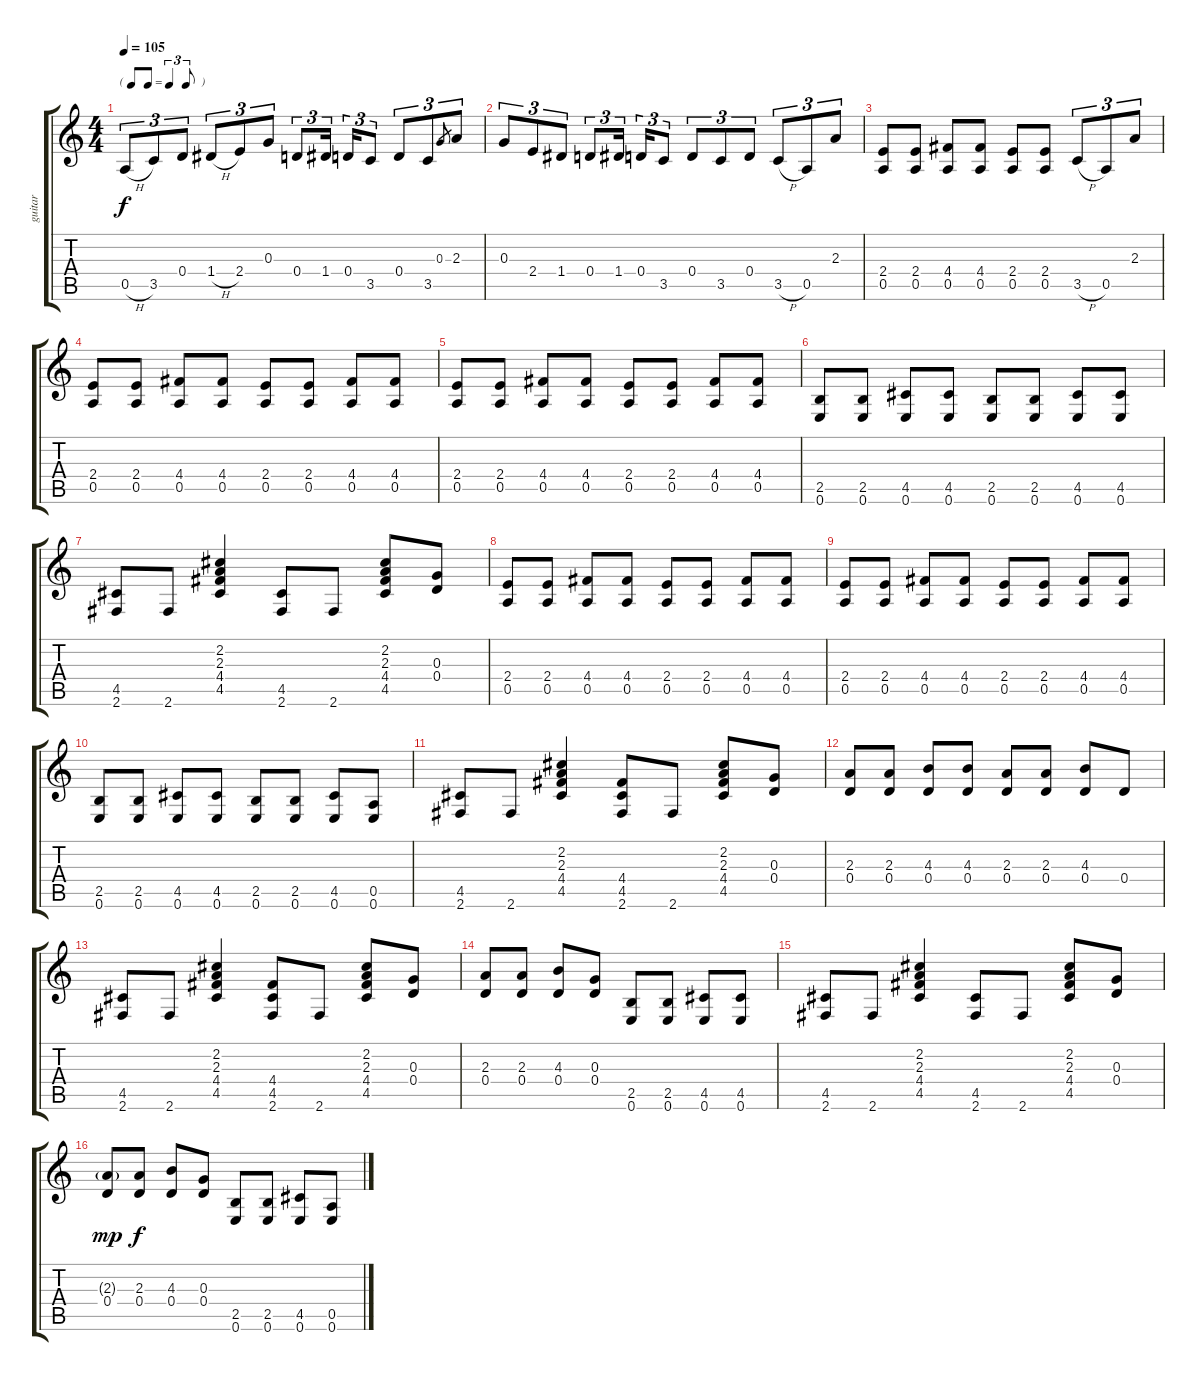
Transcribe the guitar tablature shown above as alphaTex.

\track ("guitar" "guitar") {instrument acousticguitarsteel}
\staff {score tabs}
\tuning (E4 B3 G3 D3 A2 E2) {hide}
\ts (4 4)
\tf triplet8th
\tempo 105
\clef g2
\ks c
0.5{h}.8{tu (3 2) dy f instrument acousticguitarsteel} 3.5.8{tu (3 2)} 0.4.8{tu (3 2)} 1.4{h}.8{tu (3 2)} 2.4.8{tu (3 2)} 0.3.8{tu (3 2)} 0.4.8{tu (3 2)} 1.4.16{tu (3 2)} 0.4.16{tu (3 2)} 3.5.8{tu (3 2)} 0.4.8{tu (3 2)} 3.5.8{tu (3 2)} 0.3.8{gr} 2.3.8{tu (3 2)} |
0.3.8{tu (3 2)} 2.4.8{tu (3 2)} 1.4.8{tu (3 2)} 0.4.8{tu (3 2)} 1.4.16{tu (3 2)} 0.4.16{tu (3 2)} 3.5.8{tu (3 2)} 0.4.8{tu (3 2)} 3.5.8{tu (3 2)} 0.4.8{tu (3 2)} 3.5{h}.8{tu (3 2)} 0.5.8{tu (3 2)} 2.3.8{tu (3 2)} |
(2.4 0.5).8 (2.4 0.5).8 (4.4 0.5).8 (4.4 0.5).8 (2.4 0.5).8 (2.4 0.5).8 3.5{h}.8{tu (3 2)} 0.5.8{tu (3 2)} 2.3.8{tu (3 2)} |
(2.4 0.5).8 (2.4 0.5).8 (4.4 0.5).8 (4.4 0.5).8 (2.4 0.5).8 (2.4 0.5).8 (4.4 0.5).8 (4.4 0.5).8 |
(2.4 0.5).8 (2.4 0.5).8 (4.4 0.5).8 (4.4 0.5).8 (2.4 0.5).8 (2.4 0.5).8 (4.4 0.5).8 (4.4 0.5).8 |
(2.5 0.6).8 (2.5 0.6).8 (4.5 0.6).8 (4.5 0.6).8 (2.5 0.6).8 (2.5 0.6).8 (4.5 0.6).8 (4.5 0.6).8 |
(4.5 2.6).8 2.6.8 (2.2 2.3 4.4 4.5).4 (4.5 2.6).8 2.6.8 (2.2 2.3 4.4 4.5).8 (0.3 0.4).8 |
(2.4 0.5).8 (2.4 0.5).8 (4.4 0.5).8 (4.4 0.5).8 (2.4 0.5).8 (2.4 0.5).8 (4.4 0.5).8 (4.4 0.5).8 |
(2.4 0.5).8 (2.4 0.5).8 (4.4 0.5).8 (4.4 0.5).8 (2.4 0.5).8 (2.4 0.5).8 (4.4 0.5).8 (4.4 0.5).8 |
(2.5 0.6).8 (2.5 0.6).8 (4.5 0.6).8 (4.5 0.6).8 (2.5 0.6).8 (2.5 0.6).8 (4.5 0.6).8 (0.5 0.6).8 |
(4.5 2.6).8 2.6.8 (2.2 2.3 4.4 4.5).4 (4.4 4.5 2.6).8 2.6.8 (2.2 2.3 4.4 4.5).8 (0.3 0.4).8 |
(2.3 0.4).8 (2.3 0.4).8 (4.3 0.4).8 (4.3 0.4).8 (2.3 0.4).8 (2.3 0.4).8 (4.3 0.4).8 0.4.8 |
(4.5 2.6).8 2.6.8 (2.2 2.3 4.4 4.5).4 (4.4 4.5 2.6).8 2.6.8 (2.2 2.3 4.4 4.5).8 (0.3 0.4).8 |
(2.3 0.4).8 (2.3 0.4).8 (4.3 0.4).8 (0.3 0.4).8 (2.5 0.6).8 (2.5 0.6).8 (4.5 0.6).8 (4.5 0.6).8 |
(4.5 2.6).8 2.6.8 (2.2 2.3 4.4 4.5).4 (4.5 2.6).8 2.6.8 (2.2 2.3 4.4 4.5).8 (0.3 0.4).8 |
(2.3{g} 0.4).8{dy mp} (2.3 0.4).8{dy f} (4.3 0.4).8 (0.3 0.4).8 (2.5 0.6).8 (2.5 0.6).8 (4.5 0.6).8 (0.5 0.6).8
